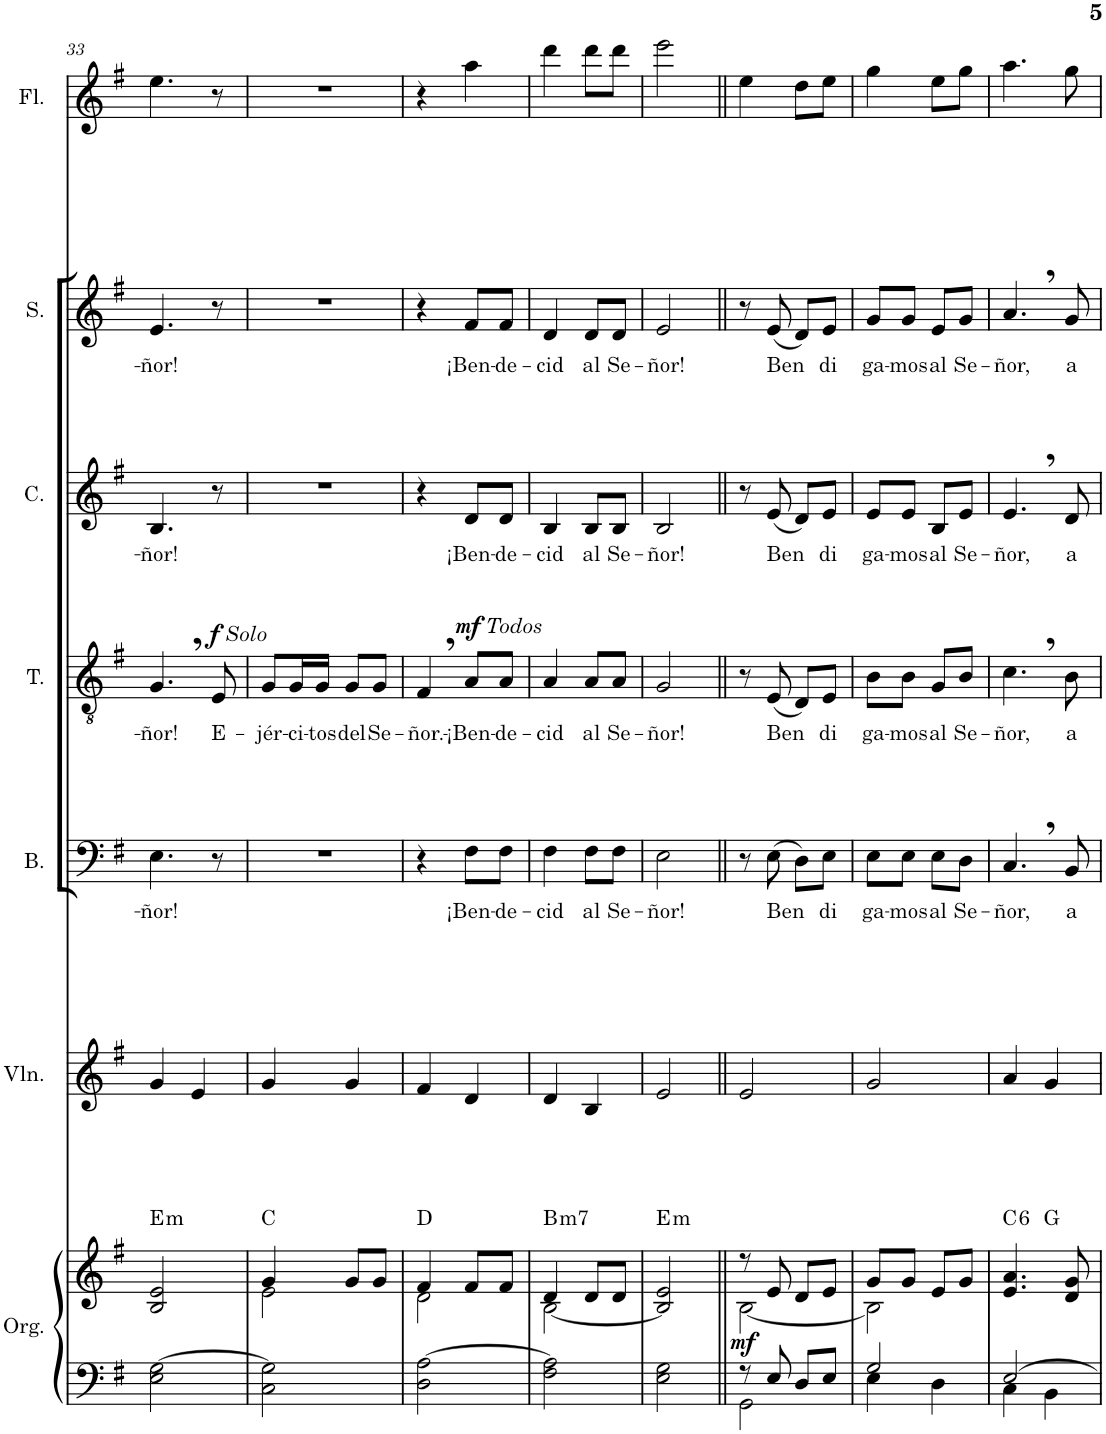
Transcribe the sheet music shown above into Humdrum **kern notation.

**kern	**kern	**dynam	**harte	**kern	**kern	**text	**kern	**text	**dynam	**kern	**text	**kern	**text	**kern
*part7	*part7	*part7	*part7	*part6	*part5	*part5	*part4	*part4	*part4	*part3	*part3	*part2	*part2	*part1
*staff8	*staff7	*staff7/8	*	*staff6	*staff5	*staff5	*staff4	*staff4	*staff4	*staff3	*staff3	*staff2	*staff2	*staff1
*I"Órgano	*	*	*	*I"Violín	*I"Bajo	*	*I"Tenor	*	*	*I"Contralto	*	*I"Soprano	*	*I"Flauta
*	*	*	*	*I'Vln.	*I'B.	*	*I'T.	*	*	*I'C.	*	*I'S.	*	*I'Fl.
!!LO:PB:g=z
*clefF4	*clefG2	*	*	*clefG2	*clefF4	*	*clefGv2	*	*	*clefG2	*	*clefG2	*	*clefG2
*k[f#]	*k[f#]	*	*	*k[f#]	*k[f#]	*	*k[f#]	*	*	*k[f#]	*	*k[f#]	*	*k[f#]
*M2/4	*M2/4	*	*	*M2/4	*M2/4	*	*M2/4	*	*	*M2/4	*	*M2/4	*	*M2/4
=33	=33	=33	=33	=33	=33	=33	=33	=33	=33	=33	=33	=33	=33	=33
!	!	!	!LO:H:kt=m	!	!	!LO:LY:b	!	!LO:LY:b	!	!	!LO:LY:b	!	!LO:LY:b	!
2E\ [2G\	2B/ 2e/	.	E:min	4g/	4.E\	-ñor!	4.G,/	-ñor!	.	4.B/	-ñor!	4.e/	-ñor!	4.ee\
.	.	.	.	4e/	.	.	.	.	.	.	.	.	.	.
!	!	!	!	!	!	!	!LO:TX:a:i:t=Solo	!	!	!	!	!	!	!
!	!	!	!	!	!	!	!	!LO:LY:b	!LO:DY:a	!	!	!	!	!
.	.	.	.	.	8r	.	8E/	E-	f	8r	.	8r	.	8r
=34	=34	=34	=34	=34	=34	=34	=34	=34	=34	=34	=34	=34	=34	=34
*	*^	*	*	*	*	*	*	*	*	*	*	*	*	*
!	!	!	!	!	!	!	!	!	!LO:LY:b	!	!	!	!	!	!
2C\ 2G\]	4g/	2e\	.	C:maj	4g/	2r	.	8G/L	-jér-	.	2r	.	2r	.	2r
!	!	!	!	!	!	!	!	!	!LO:LY:b	!	!	!	!	!	!
.	.	.	.	.	.	.	.	16G/L	-ci-	.	.	.	.	.	.
!	!	!	!	!	!	!	!	!	!LO:LY:b	!	!	!	!	!	!
.	.	.	.	.	.	.	.	16G/JJ	-tos	.	.	.	.	.	.
!	!	!	!	!	!	!	!	!	!LO:LY:b	!	!	!	!	!	!
.	8g/L	.	.	.	4g/	.	.	8G/L	del	.	.	.	.	.	.
!	!	!	!	!	!	!	!	!	!LO:LY:b	!	!	!	!	!	!
.	8g/J	.	.	.	.	.	.	8G/J	Se-	.	.	.	.	.	.
=35	=35	=35	=35	=35	=35	=35	=35	=35	=35	=35	=35	=35	=35	=35	=35
!	!	!	!	!	!	!	!	!	!LO:LY:b	!	!	!	!	!	!
2D\ [2A\	4f#/	2d\	.	D:maj	4f#/	4r	.	4F#,/	-ñor.-	.	4r	.	4r	.	4r
!	!	!	!	!	!	!	!	!LO:TX:a:i:t=Todos	!	!	!	!	!	!	!
!	!	!	!	!	!	!	!LO:LY:b	!	!LO:LY:b	!LO:DY:a	!	!LO:LY:b	!	!LO:LY:b	!
.	8f#/L	.	.	.	4d/	8F#\L	¡Ben-	8A/L	¡Ben-	mf	8d/L	¡Ben-	8f#/L	¡Ben-	4aa\
!	!	!	!	!	!	!	!LO:LY:b	!	!LO:LY:b	!	!	!LO:LY:b	!	!LO:LY:b	!
.	8f#/J	.	.	.	.	8F#\J	-de-	8A/J	-de-	.	8d/J	-de-	8f#/J	-de-	.
=36	=36	=36	=36	=36	=36	=36	=36	=36	=36	=36	=36	=36	=36	=36	=36
!	!	!	!	!LO:H:kt=m7	!	!	!LO:LY:b	!	!LO:LY:b	!	!	!LO:LY:b	!	!LO:LY:b	!
2F#\ 2A\]	4d/	[2B\	.	B:min7	4d/	4F#\	-cid	4A/	-cid	.	4B/	-cid	4d/	-cid	4ddd\
!	!	!	!	!	!	!	!LO:LY:b	!	!LO:LY:b	!	!	!LO:LY:b	!	!LO:LY:b	!
.	8d/L	.	.	.	4B/	8F#\L	al	8A/L	al	.	8B/L	al	8d/L	al	8ddd\L
!	!	!	!	!	!	!	!LO:LY:b	!	!LO:LY:b	!	!	!LO:LY:b	!	!LO:LY:b	!
.	8d/J	.	.	.	.	8F#\J	Se-	8A/J	Se-	.	8B/J	Se-	8d/J	Se-	8ddd\J
*	*v	*v	*	*	*	*	*	*	*	*	*	*	*	*	*
=37	=37	=37	=37	=37	=37	=37	=37	=37	=37	=37	=37	=37	=37	=37
!	!	!	!LO:H:kt=m	!	!	!LO:LY:b	!	!LO:LY:b	!	!	!LO:LY:b	!	!LO:LY:b	!
2E\ 2G\	2B/] 2e/	.	E:min	2e/	2E\	-ñor!	2G/	-ñor!	.	2B/	-ñor!	2e/	-ñor!	2eee\
=38||	=38||	=38||	=38||	=38||	=38||	=38||	=38||	=38||	=38||	=38||	=38||	=38||	=38||	=38||
*^	*^	*	*	*	*	*	*	*	*	*	*	*	*	*
!	!	!	!	!LO:DY:b	!	!	!	!	!	!	!	!	!	!	!	!
8r	2GG\	8r	[2B\	mf	.	2e/	8r	.	8r	.	.	8r	.	8r	.	4ee\
!	!	!	!	!	!	!	!	!LO:LY:b	!	!LO:LY:b	!	!	!LO:LY:b	!	!LO:LY:b	!
8E/	.	8e/	.	.	.	.	(8E\	Ben	(8E/	Ben	.	(8e/	Ben	(8e/	Ben	.
8D/L	.	8d/L	.	.	.	.	8D\L)	.	8D/L)	.	.	8d/L)	.	8d/L)	.	8dd\L
!	!	!	!	!	!	!	!	!LO:LY:b	!	!LO:LY:b	!	!	!LO:LY:b	!	!LO:LY:b	!
8E/J	.	8e/J	.	.	.	.	8E\J	di	8E/J	di	.	8e/J	di	8e/J	di	8ee\J
=39	=39	=39	=39	=39	=39	=39	=39	=39	=39	=39	=39	=39	=39	=39	=39	=39
!	!	!	!	!	!	!	!	!LO:LY:b	!	!LO:LY:b	!	!	!LO:LY:b	!	!LO:LY:b	!
2G/	4E\	8g/L	2B\]	.	.	2g/	8E\L	-ga-	8B\L	-ga-	.	8e/L	-ga-	8g/L	-ga-	4gg\
!	!	!	!	!	!	!	!	!LO:LY:b	!	!LO:LY:b	!	!	!LO:LY:b	!	!LO:LY:b	!
.	.	8g/J	.	.	.	.	8E\J	-mos	8B\J	-mos	.	8e/J	-mos	8g/J	-mos	.
!	!	!	!	!	!	!	!	!LO:LY:b	!	!LO:LY:b	!	!	!LO:LY:b	!	!LO:LY:b	!
.	4D\	8e/L	.	.	.	.	8E\L	al	8G/L	al	.	8B/L	al	8e/L	al	8ee\L
!	!	!	!	!	!	!	!	!LO:LY:b	!	!LO:LY:b	!	!	!LO:LY:b	!	!LO:LY:b	!
.	.	8g/J	.	.	.	.	8D\J	Se-	8B/J	Se-	.	8e/J	Se-	8g/J	Se-	8gg\J
=40	=40	=40	=40	=40	=40	=40	=40	=40	=40	=40	=40	=40	=40	=40	=40	=40
!	!	!	!	!	!LO:H:kt=6	!	!	!LO:LY:b	!	!LO:LY:b	!	!	!LO:LY:b	!	!LO:LY:b	!
[2E/	4C\	4.e/ 4.a/	4ryy	.	C:maj6	4a/	4.C,/	-ñor,	4.c,\	-ñor,	.	4.e,/	-ñor,	4.a,/	-ñor,	4.aa\
.	4BB\	.	4ryy	.	G:maj	4g/	.	.	.	.	.	.	.	.	.	.
!	!	!	!	!	!	!	!	!LO:LY:b	!	!LO:LY:b	!	!	!LO:LY:b	!	!LO:LY:b	!
.	.	8d/ 8g/	.	.	.	.	8BB/	a	8B\	a	.	8d/	a	8g/	a	8gg\
*v	*v	*	*	*	*	*	*	*	*	*	*	*	*	*	*	*
*	*v	*v	*	*	*	*	*	*	*	*	*	*	*	*	*
=	=	=	=	=	=	=	=	=	=	=	=	=	=	=
*-	*-	*-	*-	*-	*-	*-	*-	*-	*-	*-	*-	*-	*-	*-
